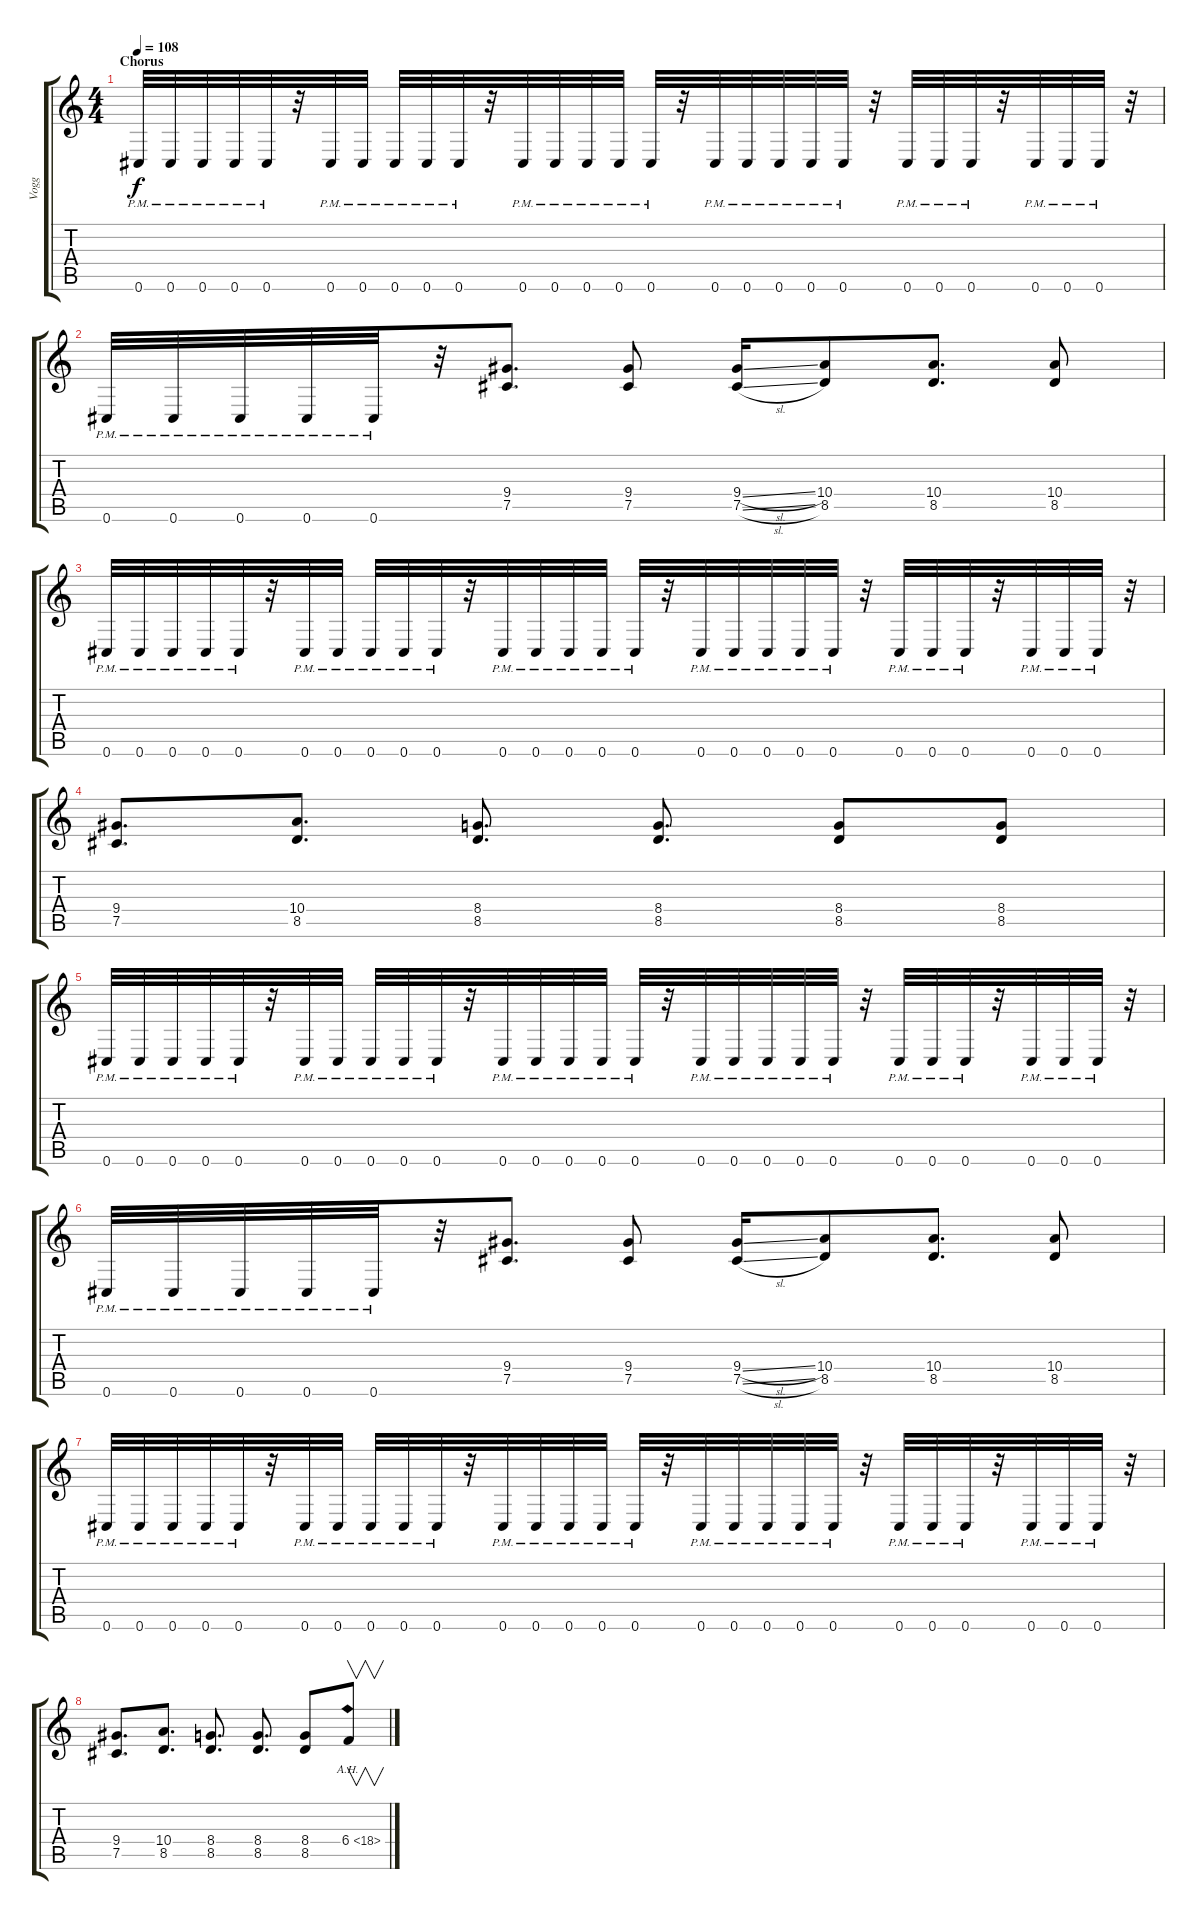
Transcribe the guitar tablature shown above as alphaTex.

\track ("Vogg" "Vogg") {instrument distortionguitar}
\staff {score tabs}
\tuning (Db4 Ab3 E3 B2 Gb2 Db2) {hide}
\ts (4 4)
\section ("" "Chorus")
\tempo 108
\clef g2
\ks c
0.6{pm}.32{dy f} 0.6{pm}.32 0.6{pm}.32 0.6{pm}.32 0.6{pm}.32 r.32 0.6{pm}.32 0.6{pm}.32 0.6{pm}.32 0.6{pm}.32 0.6{pm}.32 r.32 0.6{pm}.32 0.6{pm}.32 0.6{pm}.32 0.6{pm}.32 0.6{pm}.32 r.32 0.6{pm}.32 0.6{pm}.32 0.6{pm}.32 0.6{pm}.32 0.6{pm}.32 r.32 0.6{pm}.32 0.6{pm}.32 0.6{pm}.32 r.32 0.6{pm}.32 0.6{pm}.32 0.6{pm}.32 r.32 |
0.6{pm}.32 0.6{pm}.32 0.6{pm}.32 0.6{pm}.32 0.6{pm}.32 r.32 (9.4 7.5).8{d} (9.4 7.5).8 (9.4{sl} 7.5{sl}).16 (10.4 8.5).8 (10.4 8.5).8{d} (10.4 8.5).8 |
0.6{pm}.32 0.6{pm}.32 0.6{pm}.32 0.6{pm}.32 0.6{pm}.32 r.32 0.6{pm}.32 0.6{pm}.32 0.6{pm}.32 0.6{pm}.32 0.6{pm}.32 r.32 0.6{pm}.32 0.6{pm}.32 0.6{pm}.32 0.6{pm}.32 0.6{pm}.32 r.32 0.6{pm}.32 0.6{pm}.32 0.6{pm}.32 0.6{pm}.32 0.6{pm}.32 r.32 0.6{pm}.32 0.6{pm}.32 0.6{pm}.32 r.32 0.6{pm}.32 0.6{pm}.32 0.6{pm}.32 r.32 |
(9.4 7.5).8{d} (10.4 8.5).8{d} (8.4 8.5).8{d} (8.4 8.5).8{d} (8.4 8.5).8 (8.4 8.5).8 |
0.6{pm}.32 0.6{pm}.32 0.6{pm}.32 0.6{pm}.32 0.6{pm}.32 r.32 0.6{pm}.32 0.6{pm}.32 0.6{pm}.32 0.6{pm}.32 0.6{pm}.32 r.32 0.6{pm}.32 0.6{pm}.32 0.6{pm}.32 0.6{pm}.32 0.6{pm}.32 r.32 0.6{pm}.32 0.6{pm}.32 0.6{pm}.32 0.6{pm}.32 0.6{pm}.32 r.32 0.6{pm}.32 0.6{pm}.32 0.6{pm}.32 r.32 0.6{pm}.32 0.6{pm}.32 0.6{pm}.32 r.32 |
0.6{pm}.32 0.6{pm}.32 0.6{pm}.32 0.6{pm}.32 0.6{pm}.32 r.32 (9.4 7.5).8{d} (9.4 7.5).8 (9.4{sl} 7.5{sl}).16 (10.4 8.5).8 (10.4 8.5).8{d} (10.4 8.5).8 |
0.6{pm}.32 0.6{pm}.32 0.6{pm}.32 0.6{pm}.32 0.6{pm}.32 r.32 0.6{pm}.32 0.6{pm}.32 0.6{pm}.32 0.6{pm}.32 0.6{pm}.32 r.32 0.6{pm}.32 0.6{pm}.32 0.6{pm}.32 0.6{pm}.32 0.6{pm}.32 r.32 0.6{pm}.32 0.6{pm}.32 0.6{pm}.32 0.6{pm}.32 0.6{pm}.32 r.32 0.6{pm}.32 0.6{pm}.32 0.6{pm}.32 r.32 0.6{pm}.32 0.6{pm}.32 0.6{pm}.32 r.32 |
(9.4 7.5).8{d} (10.4 8.5).8{d} (8.4 8.5).8{d} (8.4 8.5).8{d} (8.4 8.5).8 6.4{ah 12}.8{v}
